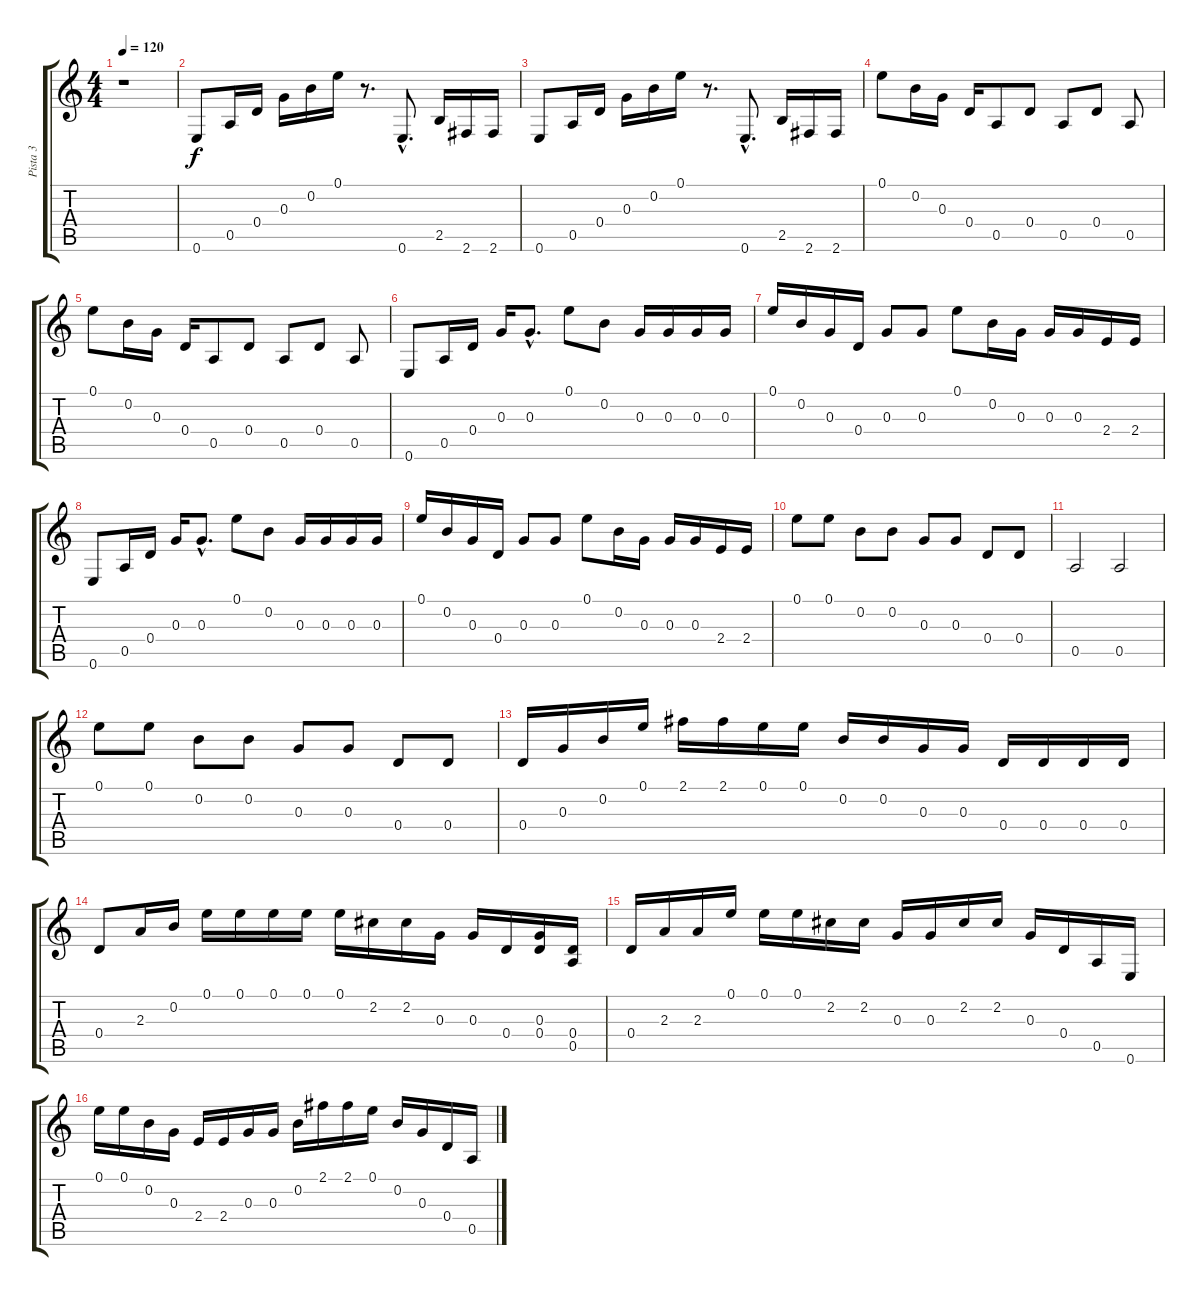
\track ("Pista 3" "Pista 3") {instrument acousticguitarnylon}
\staff {score tabs}
\tuning (E4 B3 G3 D3 A2 E2) {hide}
\ts (4 4)
\tempo 120
\clef g2
\ks c
r.1{dy f instrument acousticguitarnylon} |
0.6.8 0.5.16 0.4.16 0.3.16 0.2.16 0.1.16 r.8{d} 0.6{hac}.8{d} 2.5.16 2.6.16 2.6.16 |
0.6.8 0.5.16 0.4.16 0.3.16 0.2.16 0.1.16 r.8{d} 0.6{hac}.8{d} 2.5.16 2.6.16 2.6.16 |
0.1.8 0.2.16 0.3.16 0.4.16 0.5.8 0.4.8 0.5.8 0.4.8 0.5.8 |
0.1.8 0.2.16 0.3.16 0.4.16 0.5.8 0.4.8 0.5.8 0.4.8 0.5.8 |
0.6.8 0.5.16 0.4.16 0.3.16 0.3{hac}.8{d} 0.1.8 0.2.8 0.3.16 0.3.16 0.3.16 0.3.16 |
0.1.16 0.2.16 0.3.16 0.4.16 0.3.8 0.3.8 0.1.8 0.2.16 0.3.16 0.3.16 0.3.16 2.4.16 2.4.16 |
0.6.8 0.5.16 0.4.16 0.3.16 0.3{hac}.8{d} 0.1.8 0.2.8 0.3.16 0.3.16 0.3.16 0.3.16 |
0.1.16 0.2.16 0.3.16 0.4.16 0.3.8 0.3.8 0.1.8 0.2.16 0.3.16 0.3.16 0.3.16 2.4.16 2.4.16 |
0.1.8 0.1.8 0.2.8 0.2.8 0.3.8 0.3.8 0.4.8 0.4.8 |
0.5.2 0.5.2 |
0.1.8 0.1.8 0.2.8 0.2.8 0.3.8 0.3.8 0.4.8 0.4.8 |
0.4.16 0.3.16 0.2.16 0.1.16 2.1.16 2.1.16 0.1.16 0.1.16 0.2.16 0.2.16 0.3.16 0.3.16 0.4.16 0.4.16 0.4.16 0.4.16 |
0.4.8 2.3.16 0.2.16 0.1.16 0.1.16 0.1.16 0.1.16 0.1.16 2.2.16 2.2.16 0.3.16 0.3.16 0.4.16 (0.3 0.4).16 (0.4 0.5).16 |
0.4.16 2.3.16 2.3.16 0.1.16 0.1.16 0.1.16 2.2.16 2.2.16 0.3.16 0.3.16 2.2.16 2.2.16 0.3.16 0.4.16 0.5.16 0.6.16 |
0.1.16 0.1.16 0.2.16 0.3.16 2.4.16 2.4.16 0.3.16 0.3.16 0.2.16 2.1.16 2.1.16 0.1.16 0.2.16 0.3.16 0.4.16 0.5.16
